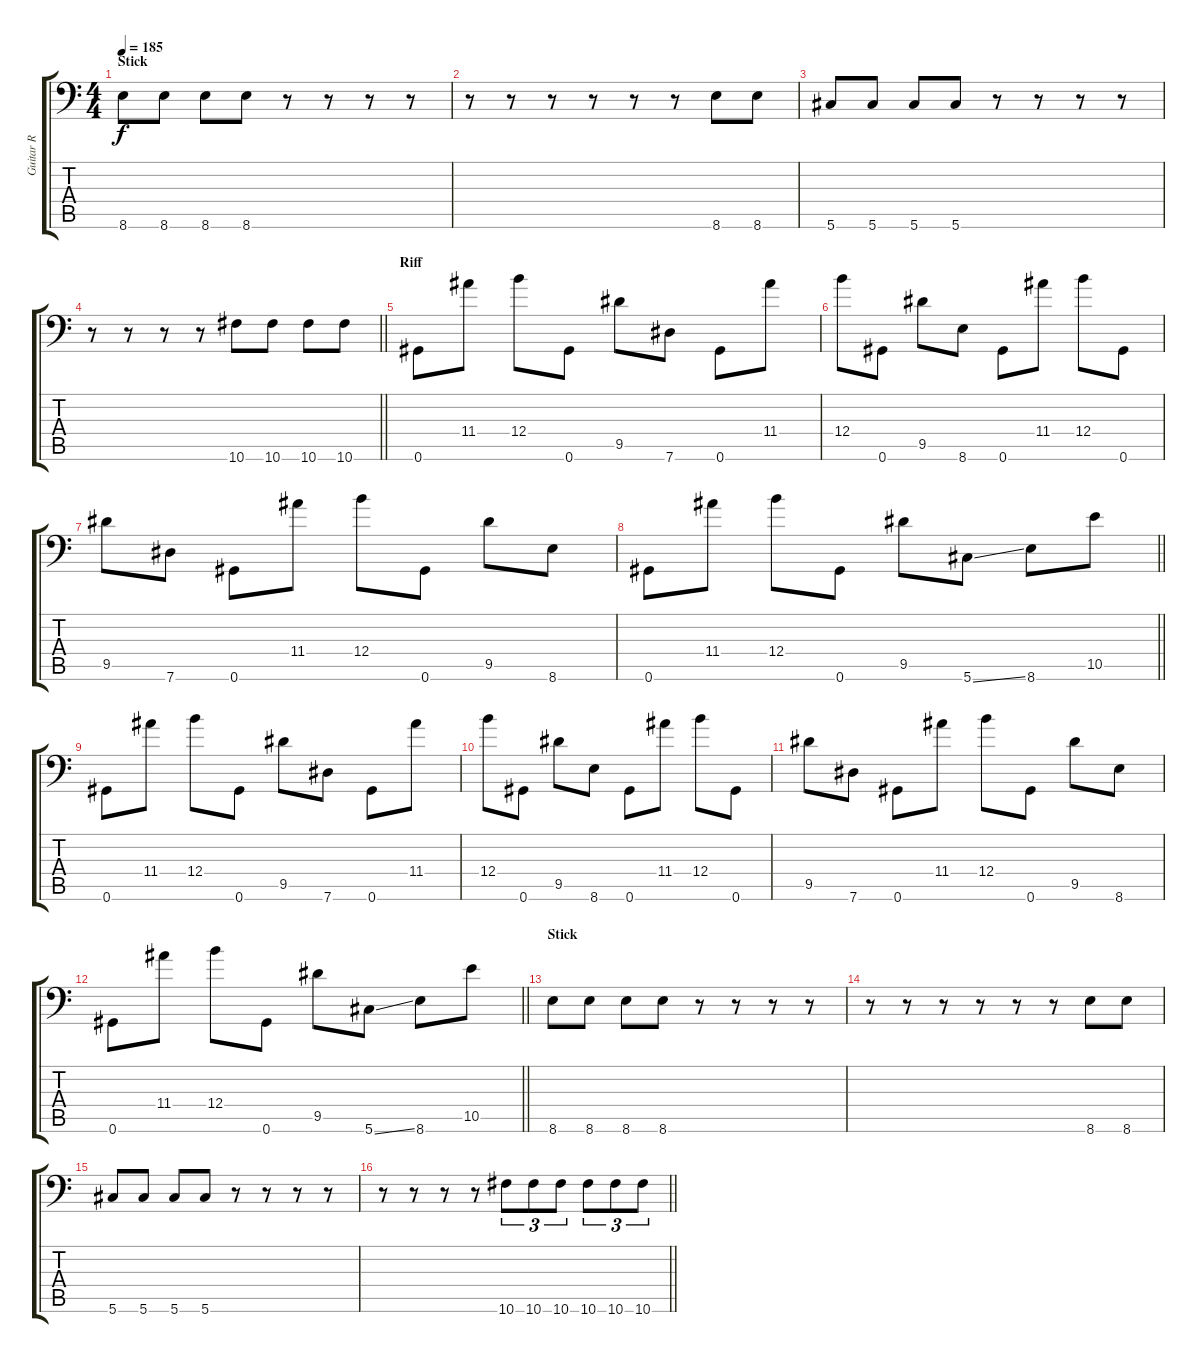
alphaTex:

\track ("Guitar R" "Guitar R") {instrument overdrivenguitar}
\staff {score tabs}
\tuning (Db4 Ab3 E3 B2 Gb2 Ab1) {hide}
\ts (4 4)
\section ("" "Stick")
\tempo 185
\clef f4
\ks c
8.6.8{dy f} 8.6.8 8.6.8 8.6.8 r.8 r.8 r.8 r.8 |
r.8 r.8 r.8 r.8 r.8 r.8 8.6.8 8.6.8 |
5.6.8 5.6.8 5.6.8 5.6.8 r.8 r.8 r.8 r.8 |
\barLineRight lightlight
r.8 r.8 r.8 r.8 10.6.8 10.6.8 10.6.8 10.6.8 |
\section ("" "Riff")
0.6.8 11.4.8 12.4.8 0.6.8 9.5.8 7.6.8 0.6.8 11.4.8 |
12.4.8 0.6.8 9.5.8 8.6.8 0.6.8 11.4.8 12.4.8 0.6.8 |
9.5.8 7.6.8 0.6.8 11.4.8 12.4.8 0.6.8 9.5.8 8.6.8 |
\barLineRight lightlight
0.6.8 11.4.8 12.4.8 0.6.8 9.5.8 5.6{ss}.8 8.6.8 10.5.8 |
0.6.8 11.4.8 12.4.8 0.6.8 9.5.8 7.6.8 0.6.8 11.4.8 |
12.4.8 0.6.8 9.5.8 8.6.8 0.6.8 11.4.8 12.4.8 0.6.8 |
9.5.8 7.6.8 0.6.8 11.4.8 12.4.8 0.6.8 9.5.8 8.6.8 |
\barLineRight lightlight
0.6.8 11.4.8 12.4.8 0.6.8 9.5.8 5.6{ss}.8 8.6.8 10.5.8 |
\section ("" "Stick")
8.6.8 8.6.8 8.6.8 8.6.8 r.8 r.8 r.8 r.8 |
r.8 r.8 r.8 r.8 r.8 r.8 8.6.8 8.6.8 |
5.6.8 5.6.8 5.6.8 5.6.8 r.8 r.8 r.8 r.8 |
\barLineRight lightlight
r.8 r.8 r.8 r.8 10.6.8{tu (3 2)} 10.6.8{tu (3 2)} 10.6.8{tu (3 2)} 10.6.8{tu (3 2)} 10.6.8{tu (3 2)} 10.6.8{tu (3 2)}
